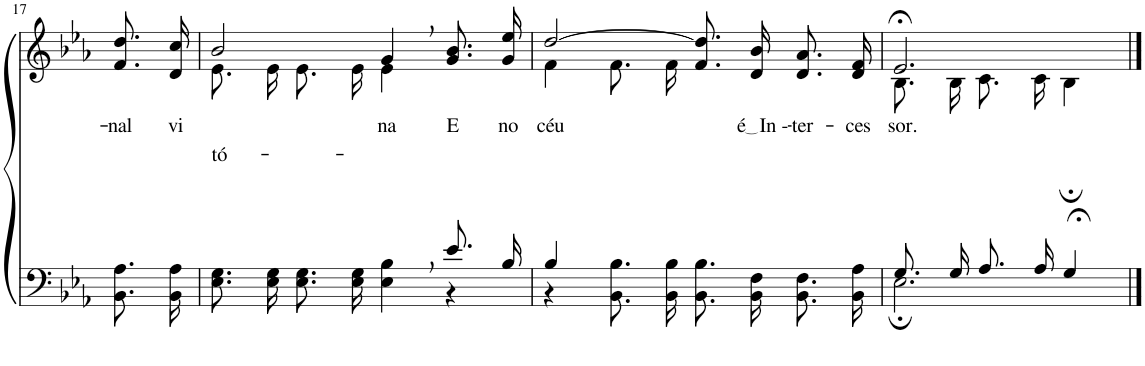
**kern	**kern	**text
*part2	*part1	*part1
*staff2	*staff1	*staff1
*I"Parte III e IV	*I"Parte I e II	*
!!LO:PB:g=z
*clefF4	*clefG2	*
*k[b-e-a-]	*k[b-e-a-]	*
*M4/4	*M4/4	*
=17	=17	=17
!	!	!LO:LY:b
8.BB-\ 8.A-\L	8.f/ 8.dd/L	-nal
!	!	!LO:LY:b
16BB-\ 16A-\Jk	16d/ 16cc/Jk	vi-
=18	=18	=18
*^	*^	*
!	!	!	!	!LO:LY:b
2.ryy	8.E-\ 8.G\L	2b-/	8.e-\L	-tó-
.	16E-\ 16G\Jk	.	16e-\Jk	.
.	8.E-\ 8.G\L	.	8.e-\L	.
.	16E-\ 16G\Jk	.	16e-\Jk	.
!	!	!	!	!LO:LY:b
.	4E-\ 4B-\	4g,/	4e-\	-na
!	!	!	!	!LO:LY:b
8.e-/L	4r	8.g\ 8.b-\L	4ryy	E
!	!	!	!	!LO:LY:b
16B-/Jk	.	16g\ 16ee-\Jk	.	no
=19	=19	=19	=19	=19
!	!	!	!	!LO:LY:b
4B-/	4r	[2dd/	4f\	céu
2.ryy	8.BB-\ 8.B-\L	.	8.f\L	.
.	16BB-\ 16B-\Jk	.	16f\Jk	.
.	8.BB-\ 8.B-\L	8.f/ 8.dd]/L	2ryy	.
!	!	!	!	!LO:LY:b
.	16BB-\ 16F\Jk	16d/ 16b-/Jk	.	é In -
!	!	!	!	!LO:LY:b
.	8.BB-\ 8.F\L	8.d/ 8.a-/L	.	-ter-
!	!	!	!	!LO:LY:b
.	16BB-\ 16A-\Jk	16d/ 16f/Jk	.	-ces-
=20	=20	=20	=20	=20
!	!	!	!	!LO:LY:b
8.G/L	2.E-;\	2.e-;</	8.B-\L	-sor.
16G/Jk	.	.	16B-\Jk	.
8.A-/L	.	.	8.c\L	.
16A-/Jk	.	.	16c\Jk	.
4G;</	.	.	4B-;\	.
*v	*v	*	*	*
*	*v	*v	*
==	==	==
*-	*-	*-
